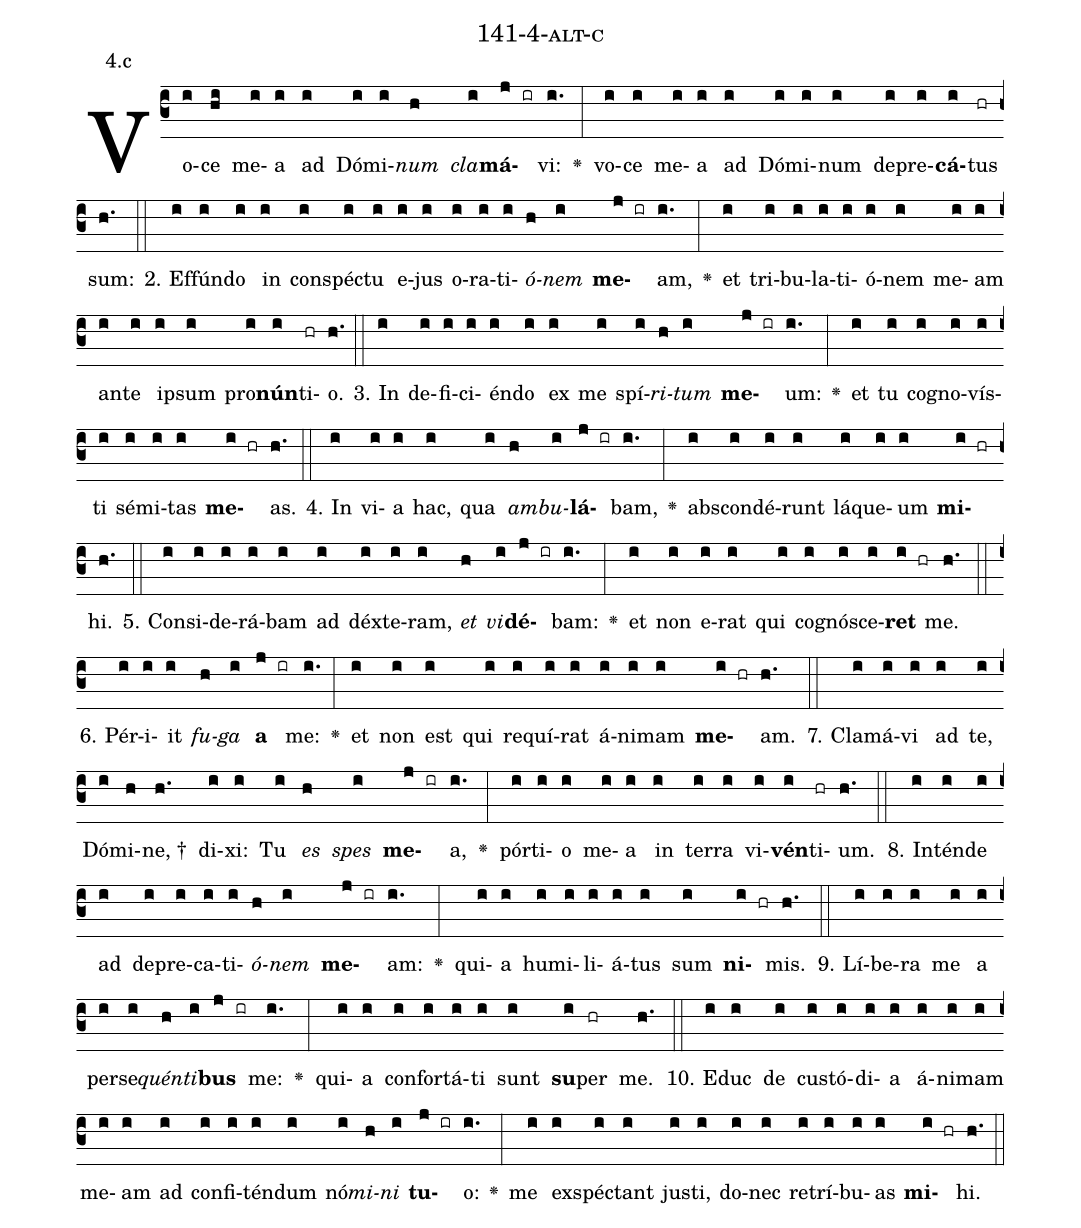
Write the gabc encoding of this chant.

name: 141-4-alt-c;
annotation: 4.c;
%%
(c3)Vo(i)ce(hi) me(i)a(i) ad(i) Dó(i)mi(i)<i>num</i>(h) <i>cla</i>(i)<b>má</b>(j ir)vi:(i.) <v>\greheightstar</v>(:) vo(i)ce(i) me(i)a(i) ad(i) Dó(i)mi(i)num(i) de(i)pre(i)<b>cá</b>(i)tus(hr) sum:(h.) (::)
2. Ef(i)fún(i)do(i) in(i) con(i)spéc(i)tu(i) e(i)jus(i) o(i)ra(i)ti(i)<i>ó</i>(h)<i>nem</i>(i) <b>me</b>(j ir)am,(i.) <v>\greheightstar</v>(:) et(i) tri(i)bu(i)la(i)ti(i)ó(i)nem(i) me(i)am(i) an(i)te(i) ip(i)sum(i) pro(i)<b>nún</b>(i)ti(hr)o.(h.) (::)
3. In(i) de(i)fi(i)ci(i)én(i)do(i) ex(i) me(i) spí(i)<i>ri</i>(h)<i>tum</i>(i) <b>me</b>(j ir)um:(i.) <v>\greheightstar</v>(:) et(i) tu(i) co(i)gno(i)vís(i)ti(i) sé(i)mi(i)tas(i) <b>me</b>(i hr)as.(h.) (::)
4. In(i) vi(i)a(i) hac,(i) qua(i) <i>am</i>(h)<i>bu</i>(i)<b>lá</b>(j ir)bam,(i.) <v>\greheightstar</v>(:) abs(i)con(i)dé(i)runt(i) lá(i)que(i)um(i) <b>mi</b>(i hr)hi.(h.) (::)
5. Con(i)si(i)de(i)rá(i)bam(i) ad(i) déx(i)te(i)ram,(i) <i>et</i>(h) <i>vi</i>(i)<b>dé</b>(j ir)bam:(i.) <v>\greheightstar</v>(:) et(i) non(i) e(i)rat(i) qui(i) co(i)gnó(i)sce(i)<b>ret</b>(i hr) me.(h.) (::)
6. Pér(i)i(i)it(i) <i>fu</i>(h)<i>ga</i>(i) <b>a</b>(j ir) me:(i.) <v>\greheightstar</v>(:) et(i) non(i) est(i) qui(i) re(i)quí(i)rat(i) á(i)ni(i)mam(i) <b>me</b>(i hr)am.(h.) (::)
7. Cla(i)má(i)vi(i) ad(i) te,(i) Dó(i)mi(h)ne, †(h.) di(i)xi:(i) Tu(i) <i>es</i>(h) <i>spes</i>(i) <b>me</b>(j ir)a,(i.) <v>\greheightstar</v>(:) pór(i)ti(i)o(i) me(i)a(i) in(i) ter(i)ra(i) vi(i)<b>vén</b>(i)ti(hr)um.(h.) (::)
8. In(i)tén(i)de(i) ad(i) de(i)pre(i)ca(i)ti(i)<i>ó</i>(h)<i>nem</i>(i) <b>me</b>(j ir)am:(i.) <v>\greheightstar</v>(:) qui(i)a(i) hu(i)mi(i)li(i)á(i)tus(i) sum(i) <b>ni</b>(i hr)mis.(h.) (::)
9. Lí(i)be(i)ra(i) me(i) a(i) per(i)se(i)<i>quén</i>(h)<i>ti</i>(i)<b>bus</b>(j ir) me:(i.) <v>\greheightstar</v>(:) qui(i)a(i) con(i)for(i)tá(i)ti(i) sunt(i) <b>su</b>(i)per(hr) me.(h.) (::)
10. E(i)duc(i) de(i) cus(i)tó(i)di(i)a(i) á(i)ni(i)mam(i) me(i)am(i) ad(i) con(i)fi(i)tén(i)dum(i) nó(i)<i>mi</i>(h)<i>ni</i>(i) <b>tu</b>(j ir)o:(i.) <v>\greheightstar</v>(:) me(i) ex(i)spéc(i)tant(i) jus(i)ti,(i) do(i)nec(i) re(i)trí(i)bu(i)as(i) <b>mi</b>(i hr)hi.(h.) (::)
